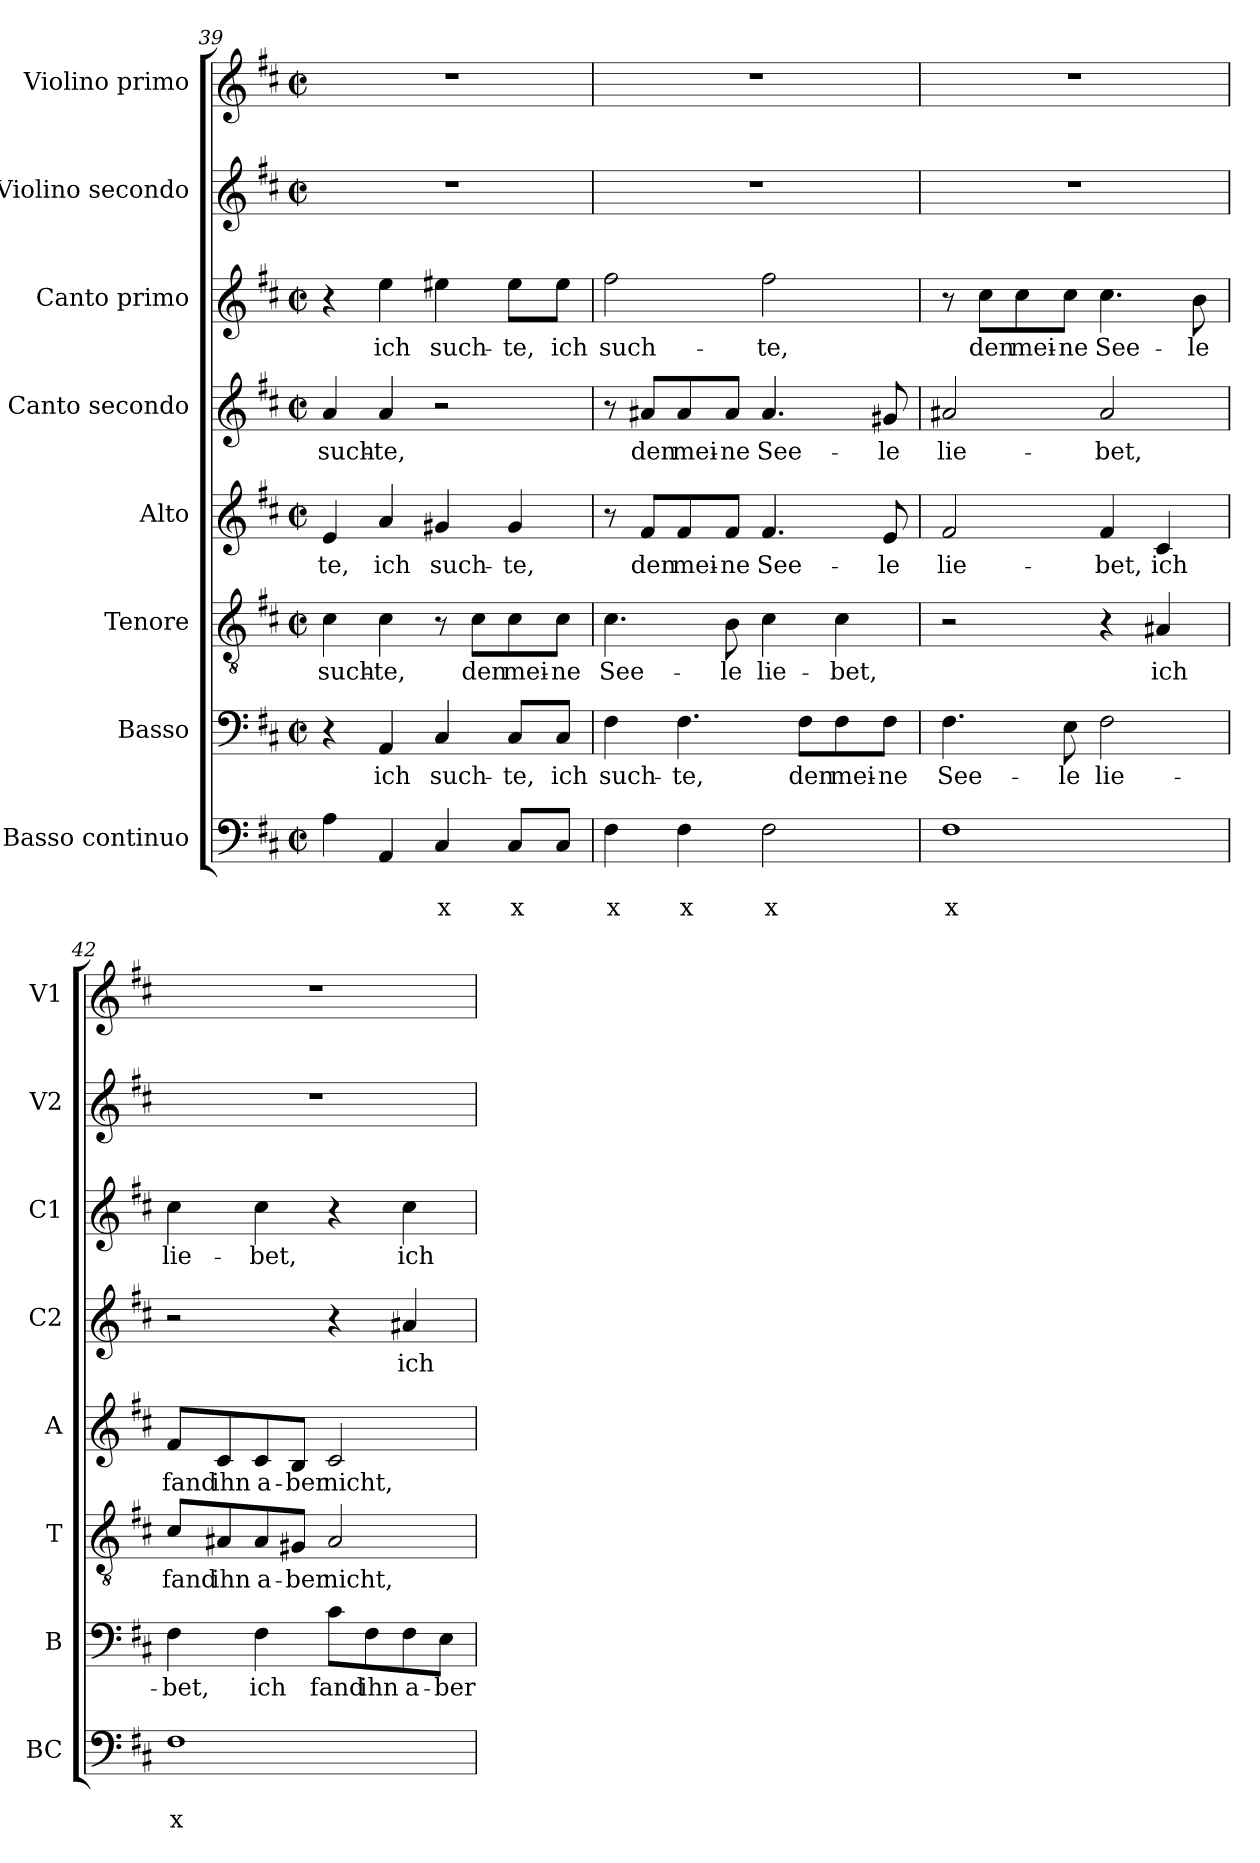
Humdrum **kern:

**kern	**text	**text	**kern	**text	**kern	**text	**kern	**text	**kern	**text	**kern	**text	**kern	**kern
*part8	*part8	*part8	*part7	*part7	*part6	*part6	*part5	*part5	*part4	*part4	*part3	*part3	*part2	*part1
*staff8	*staff8	*staff8	*staff7	*staff7	*staff6	*staff6	*staff5	*staff5	*staff4	*staff4	*staff3	*staff3	*staff2	*staff1
*I"Basso continuo	*	*	*I"Basso	*	*I"Tenore	*	*I"Alto	*	*I"Canto secondo	*	*I"Canto primo	*	*I"Violino secondo	*I"Violino primo
*I'BC	*	*	*I'B	*	*I'T	*	*I'A	*	*I'C2	*	*I'C1	*	*I'V2	*I'V1
*clefF4	*	*	*clefF4	*	*clefGv2	*	*clefG2	*	*clefG2	*	*clefG2	*	*clefG2	*clefG2
*k[f#c#]	*	*	*k[f#c#]	*	*k[f#c#]	*	*k[f#c#]	*	*k[f#c#]	*	*k[f#c#]	*	*k[f#c#]	*k[f#c#]
*D:	*	*	*D:	*	*D:	*	*D:	*	*D:	*	*D:	*	*D:	*D:
*M2/2	*	*	*M2/2	*	*M2/2	*	*M2/2	*	*M2/2	*	*M2/2	*	*M2/2	*M2/2
*met(c|)	*	*	*met(c|)	*	*met(c|)	*	*met(c|)	*	*met(c|)	*	*met(c|)	*	*met(c|)	*met(c|)
=39	=39	=39	=39	=39	=39	=39	=39	=39	=39	=39	=39	=39	=39	=39
!	!	!	!	!	!	!LO:LY:b	!	!LO:LY:b	!	!LO:LY:b	!	!	!	!
4A\	.	.	4r	.	4c#\	such-	4e/	-te,	4a/	such-	4r	.	1r	1r
!	!	!	!	!LO:LY:b	!	!LO:LY:b	!	!LO:LY:b	!	!LO:LY:b	!	!LO:LY:b	!	!
4AA/	.	.	4AA/	ich	4c#\	-te,	4a/	ich	4a/	-te,	4ee\	ich	.	.
!	!	!LO:LY:b	!	!LO:LY:b	!	!	!	!LO:LY:b	!	!	!	!LO:LY:b	!	!
4C#/	.	x	4C#/	such-	8r	.	4g#X/	such-	2r	.	4ee#X\	such-	.	.
!	!	!	!	!	!	!LO:LY:b	!	!	!	!	!	!	!	!
.	.	.	.	.	8c#\L	den	.	.	.	.	.	.	.	.
!	!	!LO:LY:b	!	!LO:LY:b	!	!LO:LY:b	!	!LO:LY:b	!	!	!	!LO:LY:b	!	!
8C#/L	.	x	8C#/L	-te,	8c#\	mei-	4g#/	-te,	.	.	8ee#\L	-te,	.	.
!	!	!	!	!LO:LY:b	!	!LO:LY:b	!	!	!	!	!	!LO:LY:b	!	!
8C#/J	.	.	8C#/J	ich	8c#\J	-ne	.	.	.	.	8ee#\J	ich	.	.
=40	=40	=40	=40	=40	=40	=40	=40	=40	=40	=40	=40	=40	=40	=40
!	!	!LO:LY:b	!	!LO:LY:b	!	!LO:LY:b	!	!	!	!	!	!LO:LY:b	!	!
4F#\	.	x	4F#\	such-	4.c#\	See-	8r	.	8r	.	2ff#\	such-	1r	1r
!	!	!	!	!	!	!	!	!LO:LY:b	!	!LO:LY:b	!	!	!	!
.	.	.	.	.	.	.	8f#/L	den	8a#X/L	den	.	.	.	.
!	!	!LO:LY:b	!	!LO:LY:b	!	!	!	!LO:LY:b	!	!LO:LY:b	!	!	!	!
4F#\	.	x	4.F#\	-te,	.	.	8f#/	mei-	8a#/	mei-	.	.	.	.
!	!	!	!	!	!	!LO:LY:b	!	!LO:LY:b	!	!LO:LY:b	!	!	!	!
.	.	.	.	.	8B\	-le	8f#/J	-ne	8a#/J	-ne	.	.	.	.
!	!	!LO:LY:b	!	!	!	!LO:LY:b	!	!LO:LY:b	!	!LO:LY:b	!	!LO:LY:b	!	!
2F#\	.	x	.	.	4c#\	lie-	4.f#/	See-	4.a#/	See-	2ff#\	-te,	.	.
!	!	!	!	!LO:LY:b	!	!	!	!	!	!	!	!	!	!
.	.	.	8F#\L	den	.	.	.	.	.	.	.	.	.	.
!	!	!	!	!LO:LY:b	!	!LO:LY:b	!	!	!	!	!	!	!	!
.	.	.	8F#\	mei-	4c#\	-bet,	.	.	.	.	.	.	.	.
!	!	!	!	!LO:LY:b	!	!	!	!LO:LY:b	!	!LO:LY:b	!	!	!	!
.	.	.	8F#\J	-ne	.	.	8e/	-le	8g#X/	-le	.	.	.	.
!!LO:LB:g=z
=41	=41	=41	=41	=41	=41	=41	=41	=41	=41	=41	=41	=41	=41	=41
!	!	!LO:LY:b	!	!LO:LY:b	!	!	!	!LO:LY:b	!	!LO:LY:b	!	!	!	!
1F#	.	x	4.F#\	See-	2r	.	2f#/	lie-	2a#X/	lie-	8r	.	1r	1r
!	!	!	!	!	!	!	!	!	!	!	!	!LO:LY:b	!	!
.	.	.	.	.	.	.	.	.	.	.	8cc#\L	den	.	.
!	!	!	!	!	!	!	!	!	!	!	!	!LO:LY:b	!	!
.	.	.	.	.	.	.	.	.	.	.	8cc#\	mei-	.	.
!	!	!	!	!LO:LY:b	!	!	!	!	!	!	!	!LO:LY:b	!	!
.	.	.	8E\	-le	.	.	.	.	.	.	8cc#\J	-ne	.	.
!	!	!	!	!LO:LY:b	!	!	!	!LO:LY:b	!	!LO:LY:b	!	!LO:LY:b	!	!
.	.	.	2F#\	lie-	4r	.	4f#/	-bet,	2a#/	-bet,	4.cc#\	See-	.	.
!	!	!	!	!	!	!LO:LY:b	!	!LO:LY:b	!	!	!	!	!	!
.	.	.	.	.	4A#X/	ich	4c#/	ich	.	.	.	.	.	.
!	!	!	!	!	!	!	!	!	!	!	!	!LO:LY:b	!	!
.	.	.	.	.	.	.	.	.	.	.	8b\	-le	.	.
=42	=42	=42	=42	=42	=42	=42	=42	=42	=42	=42	=42	=42	=42	=42
!	!	!LO:LY:b	!	!LO:LY:b	!	!LO:LY:b	!	!LO:LY:b	!	!	!	!LO:LY:b	!	!
1F#	.	x	4F#\	-bet,	8c#/L	fand	8f#/L	fand	2r	.	4cc#\	lie-	1r	1r
!	!	!	!	!	!	!LO:LY:b	!	!LO:LY:b	!	!	!	!	!	!
.	.	.	.	.	8A#X/	ihn	8c#/	ihn	.	.	.	.	.	.
!	!	!	!	!LO:LY:b	!	!LO:LY:b	!	!LO:LY:b	!	!	!	!LO:LY:b	!	!
.	.	.	4F#\	ich	8A#/	a-	8c#/	a-	.	.	4cc#\	-bet,	.	.
!	!	!	!	!	!	!LO:LY:b	!	!LO:LY:b	!	!	!	!	!	!
.	.	.	.	.	8G#X/J	-ber	8B/J	-ber	.	.	.	.	.	.
!	!	!	!	!LO:LY:b	!	!LO:LY:b	!	!LO:LY:b	!	!	!	!	!	!
.	.	.	8c#\L	fand	2A#/	nicht,	2c#/	nicht,	4r	.	4r	.	.	.
!	!	!	!	!LO:LY:b	!	!	!	!	!	!	!	!	!	!
.	.	.	8F#\	ihn	.	.	.	.	.	.	.	.	.	.
!	!	!	!	!LO:LY:b	!	!	!	!	!	!LO:LY:b	!	!LO:LY:b	!	!
.	.	.	8F#\	a-	.	.	.	.	4a#X/	ich	4cc#\	ich	.	.
!	!	!	!	!LO:LY:b	!	!	!	!	!	!	!	!	!	!
.	.	.	8E\J	-ber	.	.	.	.	.	.	.	.	.	.
=	=	=	=	=	=	=	=	=	=	=	=	=	=	=
*-	*-	*-	*-	*-	*-	*-	*-	*-	*-	*-	*-	*-	*-	*-
